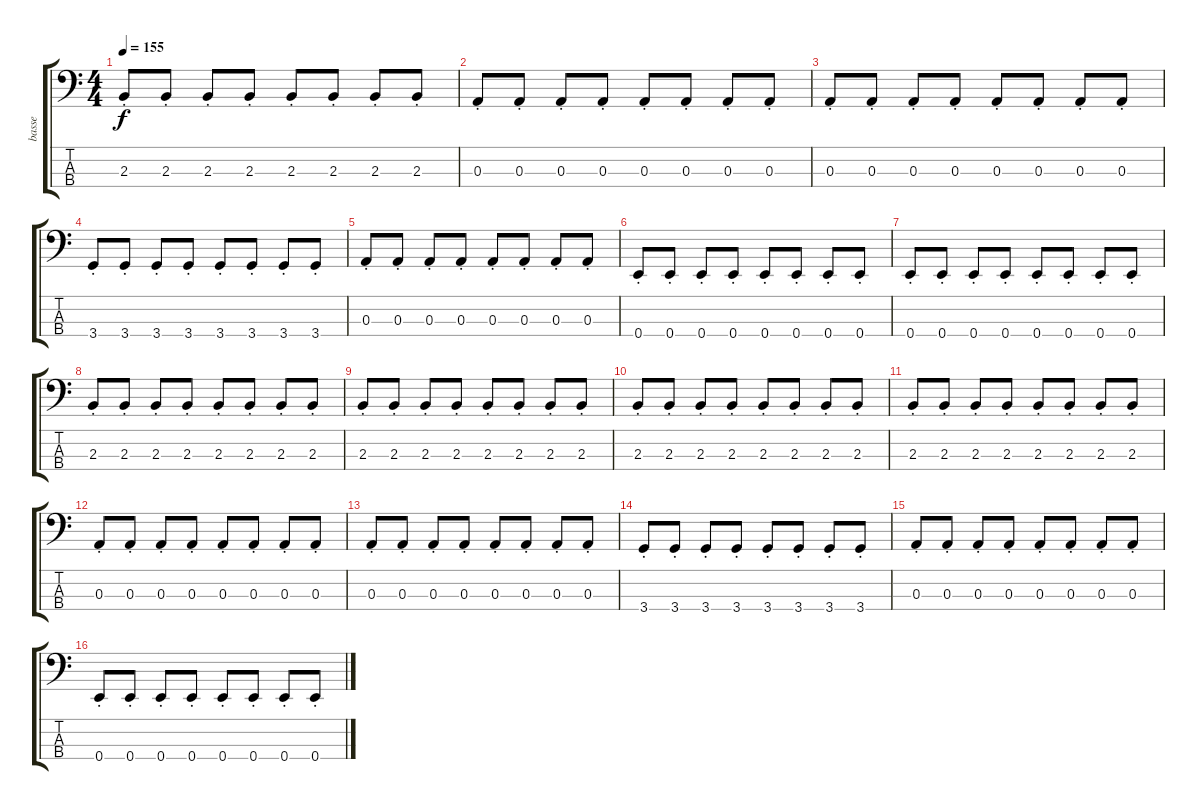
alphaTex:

\track ("basse" "basse") {instrument electricbassfinger}
\staff {score tabs}
\tuning (G2 D2 A1 E1) {hide}
\ts (4 4)
\tempo 155
\clef f4
\ks c
2.3{st}.8{dy f} 2.3{st}.8 2.3{st}.8 2.3{st}.8 2.3{st}.8 2.3{st}.8 2.3{st}.8 2.3{st}.8 |
0.3{st}.8 0.3{st}.8 0.3{st}.8 0.3{st}.8 0.3{st}.8 0.3{st}.8 0.3{st}.8 0.3{st}.8 |
0.3{st}.8 0.3{st}.8 0.3{st}.8 0.3{st}.8 0.3{st}.8 0.3{st}.8 0.3{st}.8 0.3{st}.8 |
3.4{st}.8 3.4{st}.8 3.4{st}.8 3.4{st}.8 3.4{st}.8 3.4{st}.8 3.4{st}.8 3.4{st}.8 |
0.3{st}.8 0.3{st}.8 0.3{st}.8 0.3{st}.8 0.3{st}.8 0.3{st}.8 0.3{st}.8 0.3{st}.8 |
0.4{st}.8 0.4{st}.8 0.4{st}.8 0.4{st}.8 0.4{st}.8 0.4{st}.8 0.4{st}.8 0.4{st}.8 |
0.4{st}.8 0.4{st}.8 0.4{st}.8 0.4{st}.8 0.4{st}.8 0.4{st}.8 0.4{st}.8 0.4{st}.8 |
2.3{st}.8 2.3{st}.8 2.3{st}.8 2.3{st}.8 2.3{st}.8 2.3{st}.8 2.3{st}.8 2.3{st}.8 |
2.3{st}.8 2.3{st}.8 2.3{st}.8 2.3{st}.8 2.3{st}.8 2.3{st}.8 2.3{st}.8 2.3{st}.8 |
2.3{st}.8 2.3{st}.8 2.3{st}.8 2.3{st}.8 2.3{st}.8 2.3{st}.8 2.3{st}.8 2.3{st}.8 |
2.3{st}.8 2.3{st}.8 2.3{st}.8 2.3{st}.8 2.3{st}.8 2.3{st}.8 2.3{st}.8 2.3{st}.8 |
0.3{st}.8 0.3{st}.8 0.3{st}.8 0.3{st}.8 0.3{st}.8 0.3{st}.8 0.3{st}.8 0.3{st}.8 |
0.3{st}.8 0.3{st}.8 0.3{st}.8 0.3{st}.8 0.3{st}.8 0.3{st}.8 0.3{st}.8 0.3{st}.8 |
3.4{st}.8 3.4{st}.8 3.4{st}.8 3.4{st}.8 3.4{st}.8 3.4{st}.8 3.4{st}.8 3.4{st}.8 |
0.3{st}.8 0.3{st}.8 0.3{st}.8 0.3{st}.8 0.3{st}.8 0.3{st}.8 0.3{st}.8 0.3{st}.8 |
0.4{st}.8 0.4{st}.8 0.4{st}.8 0.4{st}.8 0.4{st}.8 0.4{st}.8 0.4{st}.8 0.4{st}.8
